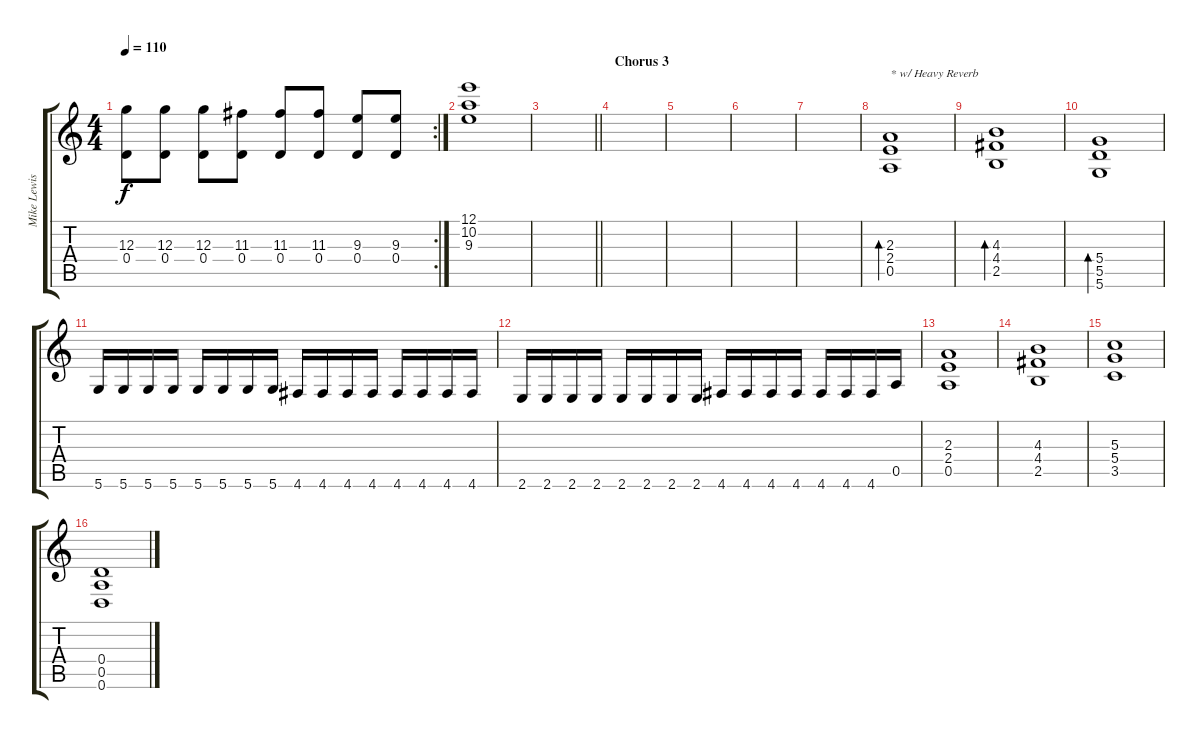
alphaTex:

\track ("Mike Lewis | Rhythm" "Mike Lewis") {instrument overdrivenguitar}
\staff {score tabs}
\tuning (E4 B3 G3 D3 A2 D2) {hide}
\rc 2
\ts (4 4)
\tempo 110
\clef g2
\ks c
(12.3 0.4).8{dy f} (12.3 0.4).8 (12.3 0.4).8 (11.3 0.4).8 (11.3 0.4).8 (11.3 0.4).8 (9.3 0.4).8 (9.3 0.4).8 |
(12.1 10.2 9.3).1 |
\barLineRight lightlight
|
\section ("" "Chorus 3")
|
|
|
|
(2.3 2.4 0.5).1{bd 240 txt "* w/ Heavy Reverb" balance 8 instrument overdrivenguitar} |
(4.3 4.4 2.5).1{bd 240} |
(5.4 5.5 5.6).1{bd 240} |
5.6.16 5.6.16 5.6.16 5.6.16 5.6.16 5.6.16 5.6.16 5.6.16 4.6.16 4.6.16 4.6.16 4.6.16 4.6.16 4.6.16 4.6.16 4.6.16 |
2.6.16 2.6.16 2.6.16 2.6.16 2.6.16 2.6.16 2.6.16 2.6.16 4.6.16 4.6.16 4.6.16 4.6.16 4.6.16 4.6.16 4.6.16 0.5.16 |
(2.3 2.4 0.5).1 |
(4.3 4.4 2.5).1 |
(5.3 5.4 3.5).1 |
(0.4 0.5 0.6).1
